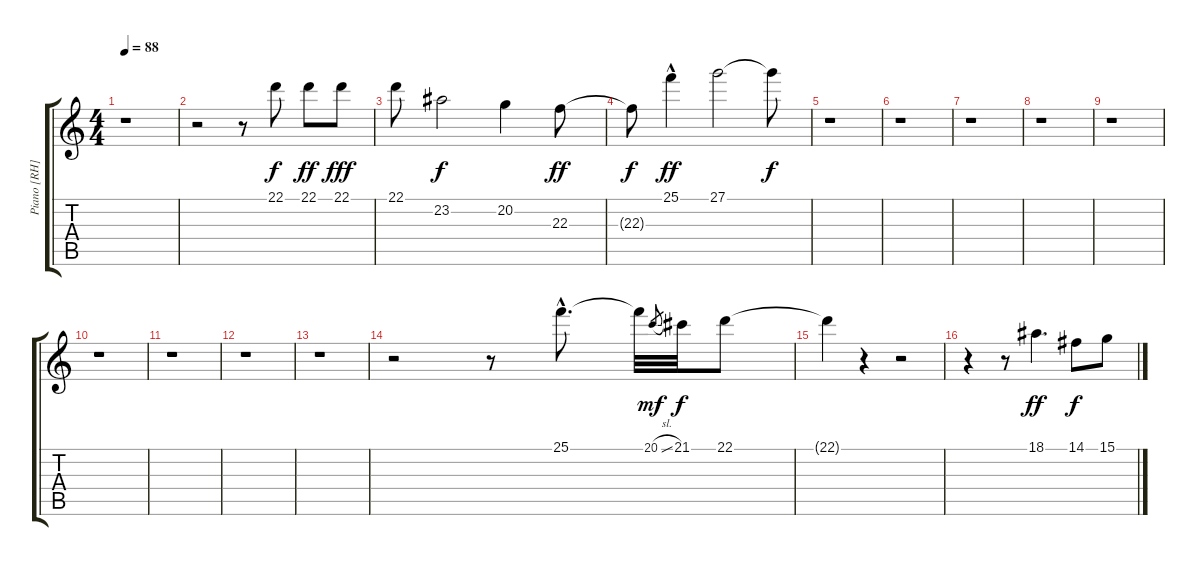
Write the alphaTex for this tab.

\track ("Piano [RH]" "Piano [RH]") {instrument acousticgrandpiano}
\staff {score tabs}
\tuning (E4 B3 G3 D3 A2 E2) {hide}
\ts (4 4)
\tempo 88
\clef g2
\ks c
r.1{dy f instrument acousticgrandpiano} |
r.2 r.8 22.1.8 22.1.8{dy ff} 22.1.8{dy fff} |
22.1.8 23.2.2{dy f} 20.2.4 22.3.8{dy ff} |
22.3{t}.8{dy f} 25.1{hac}.4{dy ff} 27.1.2 27.1{t}.8{dy f} |
r.1 |
r.1 |
r.1 |
r.1 |
r.1 |
r.1 |
r.1 |
r.1 |
r.1 |
r.2 r.8 25.1{hac}.8{d} 25.1{t}.32 20.1{sl}.8{gr dy mf} 21.1.32{dy f} 22.1.8 |
22.1{t}.4 r.4 r.2 |
r.4 r.8 18.1.4{d dy ff} 14.1.8{dy f} 15.1.8
